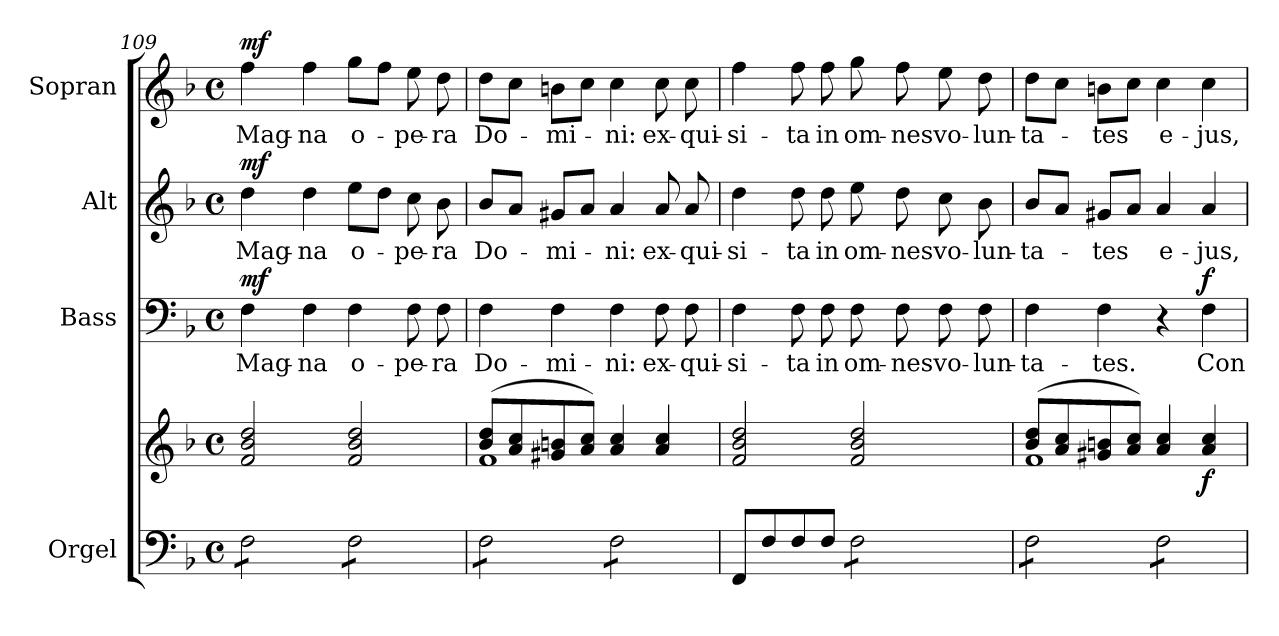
**kern	**kern	**dynam	**kern	**text	**dynam	**kern	**text	**dynam	**kern	**text	**dynam
*part4	*part4	*part4	*part3	*part3	*part3	*part2	*part2	*part2	*part1	*part1	*part1
*staff5	*staff4	*staff4/5	*staff3	*staff3	*staff3	*staff2	*staff2	*staff2	*staff1	*staff1	*staff1
*I"Orgel	*	*	*I"Bass	*	*	*I"Alt	*	*	*I"Sopran	*	*
*I'Org.	*	*	*I'B.	*	*	*I'A.	*	*	*I'S.	*	*
*clefF4	*clefG2	*	*clefF4	*	*	*clefG2	*	*	*clefG2	*	*
*k[b-]	*k[b-]	*	*k[b-]	*	*	*k[b-]	*	*	*k[b-]	*	*
*F:	*F:	*	*F:	*	*	*F:	*	*	*F:	*	*
*M4/4	*M4/4	*	*M4/4	*	*	*M4/4	*	*	*M4/4	*	*
*met(c)	*met(c)	*	*met(c)	*	*	*met(c)	*	*	*met(c)	*	*
=109	=109	=109	=109	=109	=109	=109	=109	=109	=109	=109	=109
!	!	!	!	!LO:LY:b	!LO:DY:a	!	!LO:LY:b	!LO:DY:a	!	!LO:LY:b	!LO:DY:a
*tremolo	*	*	*	*	*	*	*	*	*	*	*
8F\L	2f/ 2b-/ 2dd/	.	4F\	Mag-	mf	4dd\	Mag-	mf	4ff\	Mag-	mf
8F\	.	.	.	.	.	.	.	.	.	.	.
!	!	!	!	!LO:LY:b	!	!	!LO:LY:b	!	!	!LO:LY:b	!
8F\	.	.	4F\	-na	.	4dd\	-na	.	4ff\	-na	.
8F\J	.	.	.	.	.	.	.	.	.	.	.
!	!	!	!	!LO:LY:b	!	!	!LO:LY:b	!	!	!LO:LY:b	!
8F\L	2f/ 2b-/ 2dd/	.	4F\	o-	.	8ee\L	o-	.	8gg\L	o-	.
8F\	.	.	.	.	.	8dd\J	.	.	8ff\J	.	.
!	!	!	!	!LO:LY:b	!	!	!LO:LY:b	!	!	!LO:LY:b	!
8F\	.	.	8F\	-pe-	.	8cc\	-pe-	.	8ee\	-pe-	.
!	!	!	!	!LO:LY:b	!	!	!LO:LY:b	!	!	!LO:LY:b	!
8F\J	.	.	8F\	-ra	.	8b-\	-ra	.	8dd\	-ra	.
!!LO:LB:g=z
=110	=110	=110	=110	=110	=110	=110	=110	=110	=110	=110	=110
*	*^	*	*	*	*	*	*	*	*	*	*
!	!	!	!	!	!LO:LY:b	!	!	!LO:LY:b	!	!	!LO:LY:b	!
8F\L	(>8b-/ 8dd/L	1f	.	4F\	Do-	.	8b-/L	Do-	.	8dd\L	Do-	.
8F\	8a/ 8cc/	.	.	.	.	.	8a/J	.	.	8cc\J	.	.
!	!	!	!	!	!LO:LY:b	!	!	!LO:LY:b	!	!	!LO:LY:b	!
8F\	8g#X/ 8bn/	.	.	4F\	-mi-	.	8g#X/L	-mi-	.	8bn\L	-mi-	.
8F\J	8a/ 8cc/J)	.	.	.	.	.	8a/J	.	.	8cc\J	.	.
!	!	!	!	!	!LO:LY:b	!	!	!LO:LY:b	!	!	!LO:LY:b	!
8F\L	4a/ 4cc/	.	.	4F\	-ni:	.	4a/	-ni:	.	4cc\	-ni:	.
8F\	.	.	.	.	.	.	.	.	.	.	.	.
!	!	!	!	!	!LO:LY:b	!	!	!LO:LY:b	!	!	!LO:LY:b	!
8F\	4a/ 4cc/	.	.	8F\	ex-	.	8a/	ex-	.	8cc\	ex-	.
!	!	!	!	!	!LO:LY:b	!	!	!LO:LY:b	!	!	!LO:LY:b	!
8F\J	.	.	.	8F\	-qui-	.	8a/	-qui-	.	8cc\	-qui-	.
*Xtremolo	*	*	*	*	*	*	*	*	*	*	*	*
*	*v	*v	*	*	*	*	*	*	*	*	*	*
=111	=111	=111	=111	=111	=111	=111	=111	=111	=111	=111	=111
!	!	!	!	!LO:LY:b	!	!	!LO:LY:b	!	!	!LO:LY:b	!
8FF/L	2f/ 2b-/ 2dd/	.	4F\	-si-	.	4dd\	-si-	.	4ff\	-si-	.
8F/	.	.	.	.	.	.	.	.	.	.	.
!	!	!	!	!LO:LY:b	!	!	!LO:LY:b	!	!	!LO:LY:b	!
8F/	.	.	8F\	-ta	.	8dd\	-ta	.	8ff\	-ta	.
!	!	!	!	!LO:LY:b	!	!	!LO:LY:b	!	!	!LO:LY:b	!
8F/J	.	.	8F\	in	.	8dd\	in	.	8ff\	in	.
!	!	!	!	!LO:LY:b	!	!	!LO:LY:b	!	!	!LO:LY:b	!
*tremolo	*	*	*	*	*	*	*	*	*	*	*
8F\L	2f/ 2b-/ 2dd/	.	8F\	om-	.	8ee\	om-	.	8gg\	om-	.
!	!	!	!	!LO:LY:b	!	!	!LO:LY:b	!	!	!LO:LY:b	!
8F\	.	.	8F\	-nes	.	8dd\	-nes	.	8ff\	-nes	.
!	!	!	!	!LO:LY:b	!	!	!LO:LY:b	!	!	!LO:LY:b	!
8F\	.	.	8F\	vo-	.	8cc\	vo-	.	8ee\	vo-	.
!	!	!	!	!LO:LY:b	!	!	!LO:LY:b	!	!	!LO:LY:b	!
8F\J	.	.	8F\	-lun-	.	8b-\	-lun-	.	8dd\	-lun-	.
=112	=112	=112	=112	=112	=112	=112	=112	=112	=112	=112	=112
*	*^	*	*	*	*	*	*	*	*	*	*
!	!	!	!	!	!LO:LY:b	!	!	!LO:LY:b	!	!	!LO:LY:b	!
8F\L	(>8b-/ 8dd/L	1f	.	4F\	-ta-	.	8b-/L	-ta-	.	8dd\L	-ta-	.
8F\	8a/ 8cc/	.	.	.	.	.	8a/J	.	.	8cc\J	.	.
!	!	!	!	!	!LO:LY:b	!	!	!LO:LY:b	!	!	!LO:LY:b	!
8F\	8g#X/ 8bn/	.	.	4F\	-tes.	.	8g#X/L	-tes	.	8bn\L	-tes	.
8F\J	8a/ 8cc/J)	.	.	.	.	.	8a/J	.	.	8cc\J	.	.
!	!	!	!	!	!	!	!	!LO:LY:b	!	!	!LO:LY:b	!
8F\L	4a/ 4cc/	.	.	4r	.	.	4a/	e-	.	4cc\	e-	.
8F\	.	.	.	.	.	.	.	.	.	.	.	.
!	!	!	!LO:DY:b	!	!LO:LY:b	!LO:DY:a	!	!LO:LY:b	!	!	!LO:LY:b	!
8F\	4a/ 4cc/	.	f	4F\	Con-	f	4a/	-jus,	.	4cc\	-jus,	.
8F\J	.	.	.	.	.	.	.	.	.	.	.	.
*Xtremolo	*	*	*	*	*	*	*	*	*	*	*	*
*	*v	*v	*	*	*	*	*	*	*	*	*	*
=	=	=	=	=	=	=	=	=	=	=	=
*-	*-	*-	*-	*-	*-	*-	*-	*-	*-	*-	*-
